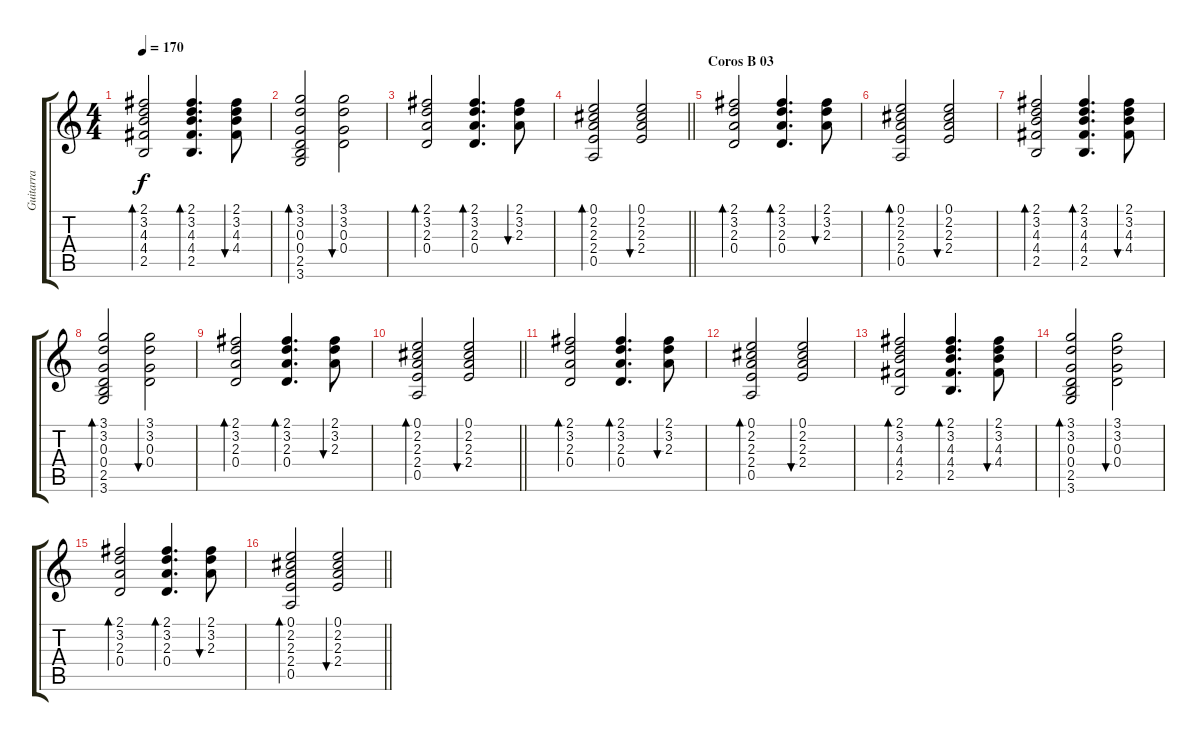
\track ("Guitarra" "Guitarra") {instrument acousticguitarsteel}
\staff {score tabs}
\tuning (E4 B3 G3 D3 A2 E2) {hide}
\ts (4 4)
\tempo 170
\clef g2
\ks c
(2.1 3.2 4.3 4.4 2.5).2{bd 120 dy f} (2.1 3.2 4.3 4.4 2.5).4{d bd 60} (2.1 3.2 4.3 4.4).8{bu 60} |
(3.1 3.2 0.3 0.4 2.5 3.6).2{bd 60} (3.1 3.2 0.3 0.4).2{bu 60} |
(2.1 3.2 2.3 0.4).2{bd 60} (2.1 3.2 2.3 0.4).4{d bd 60} (2.1 3.2 2.3).8{bu 60} |
\barLineRight lightlight
(0.1 2.2 2.3 2.4 0.5).2{bd 60} (0.1 2.2 2.3 2.4).2{bu 60} |
\section ("" "Coros B 03")
(2.1 3.2 2.3 0.4).2{bd 60} (2.1 3.2 2.3 0.4).4{d bd 60} (2.1 3.2 2.3).8{bu 60} |
(0.1 2.2 2.3 2.4 0.5).2{bd 60} (0.1 2.2 2.3 2.4).2{bu 60} |
(2.1 3.2 4.3 4.4 2.5).2{bd 120} (2.1 3.2 4.3 4.4 2.5).4{d bd 60} (2.1 3.2 4.3 4.4).8{bu 60} |
(3.1 3.2 0.3 0.4 2.5 3.6).2{bd 60} (3.1 3.2 0.3 0.4).2{bu 60} |
(2.1 3.2 2.3 0.4).2{bd 60} (2.1 3.2 2.3 0.4).4{d bd 60} (2.1 3.2 2.3).8{bu 60} |
\barLineRight lightlight
(0.1 2.2 2.3 2.4 0.5).2{bd 60} (0.1 2.2 2.3 2.4).2{bu 60} |
(2.1 3.2 2.3 0.4).2{bd 60} (2.1 3.2 2.3 0.4).4{d bd 60} (2.1 3.2 2.3).8{bu 60} |
(0.1 2.2 2.3 2.4 0.5).2{bd 60} (0.1 2.2 2.3 2.4).2{bu 60} |
(2.1 3.2 4.3 4.4 2.5).2{bd 120} (2.1 3.2 4.3 4.4 2.5).4{d bd 60} (2.1 3.2 4.3 4.4).8{bu 60} |
(3.1 3.2 0.3 0.4 2.5 3.6).2{bd 60} (3.1 3.2 0.3 0.4).2{bu 60} |
(2.1 3.2 2.3 0.4).2{bd 60} (2.1 3.2 2.3 0.4).4{d bd 60} (2.1 3.2 2.3).8{bu 60} |
\barLineRight lightlight
(0.1 2.2 2.3 2.4 0.5).2{bd 60} (0.1 2.2 2.3 2.4).2{bu 60}
